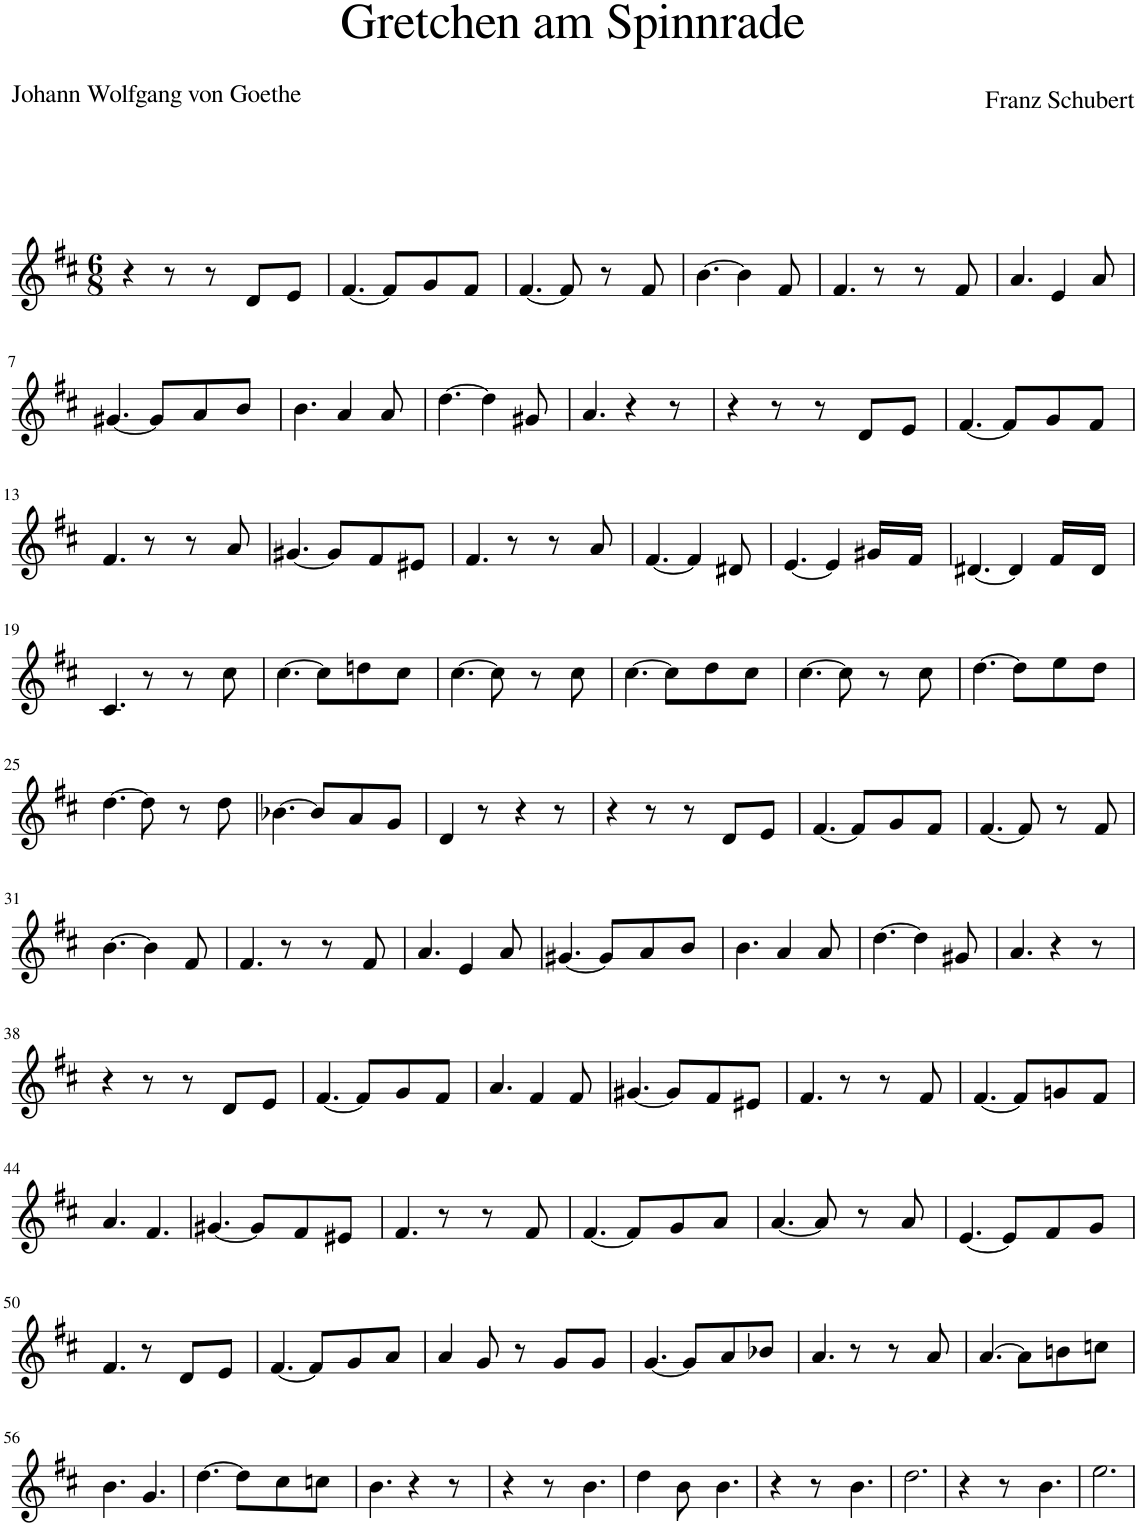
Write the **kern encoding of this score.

**kern
*part1
*staff1
*I"Piano
*I'Pno
*clefG2
*k[f#c#]
*M6/8
=1
4r
8r
8r
8d/L
8e/J
=2
[4.f#/
8f#/L]
8g/
8f#/J
=3
[4.f#/
8f#/]
8r
8f#/
=4
[4.b\
4b\]
8f#/
=5
4.f#/
8r
8r
8f#/
=6
4.a/
4e/
8a/
!!LO:LB:g=z
=7
[4.g#X/
8g#/L]
8a/
8b/J
=8
4.b\
4a/
8a/
=9
[4.dd\
4dd\]
8g#X/
=10
4.a/
4r
8r
=11
4r
8r
8r
8d/L
8e/J
=12
[4.f#/
8f#/L]
8g/
8f#/J
!!LO:LB:g=z
=13
4.f#/
8r
8r
8a/
=14
[4.g#X/
8g#/L]
8f#/
8e#X/J
=15
4.f#/
8r
8r
8a/
=16
[4.f#/
4f#/]
8d#X/
=17
[4.e/
4e/]
16g#X/LL
16f#/JJ
=18
[4.d#X/
4d#/]
16f#/LL
16d#/JJ
!!LO:LB:g=z
=19
4.c#/
8r
8r
8cc#\
=20
[4.cc#\
8cc#\L]
8ddn\
8cc#\J
=21
[4.cc#\
8cc#\]
8r
8cc#\
=22
[4.cc#\
8cc#\L]
8dd\
8cc#\J
=23
[4.cc#\
8cc#\]
8r
8cc#\
=24
[4.dd\
8dd\L]
8ee\
8dd\J
!!LO:LB:g=z
=25
[4.dd\
8dd\]
8r
8dd\
=26
[4.b-X\
8b-/L]
8a/
8g/J
=27
4d/
8r
4r
8r
=28
4r
8r
8r
8d/L
8e/J
=29
[4.f#/
8f#/L]
8g/
8f#/J
=30
[4.f#/
8f#/]
8r
8f#/
!!LO:LB:g=z
=31
[4.b\
4b\]
8f#/
=32
4.f#/
8r
8r
8f#/
=33
4.a/
4e/
8a/
=34
[4.g#X/
8g#/L]
8a/
8b/J
=35
4.b\
4a/
8a/
=36
[4.dd\
4dd\]
8g#X/
=37
4.a/
4r
8r
!!LO:LB:g=z
=38
4r
8r
8r
8d/L
8e/J
=39
[4.f#/
8f#/L]
8g/
8f#/J
=40
4.a/
4f#/
8f#/
=41
[4.g#X/
8g#/L]
8f#/
8e#X/J
=42
4.f#/
8r
8r
8f#/
=43
[4.f#/
8f#/L]
8gn/
8f#/J
!!LO:LB:g=z
=44
4.a/
4.f#/
=45
[4.g#X/
8g#/L]
8f#/
8e#X/J
=46
4.f#/
8r
8r
8f#/
=47
[4.f#/
8f#/L]
8g/
8a/J
=48
[4.a/
8a/]
8r
8a/
=49
[4.e/
8e/L]
8f#/
8g/J
!!LO:LB:g=z
=50
4.f#/
8r
8d/L
8e/J
=51
[4.f#/
8f#/L]
8g/
8a/J
=52
4a/
8g/
8r
8g/L
8g/J
=53
[4.g/
8g/L]
8a/
8b-X/J
=54
4.a/
8r
8r
8a/
=55
[4.a/
8a\L]
8bn\
8ccn\J
!!LO:LB:g=z
=56
4.b\
4.g/
=57
[4.dd\
8dd\L]
8cc#\
8ccn\J
=58
4.b\
4r
8r
=59
4r
8r
4.b\
=60
4dd\
8b\
4.b\
=61
4r
8r
4.b\
=62
2.dd\
=63
4r
8r
4.b\
=64
2.ee\
=
*-
